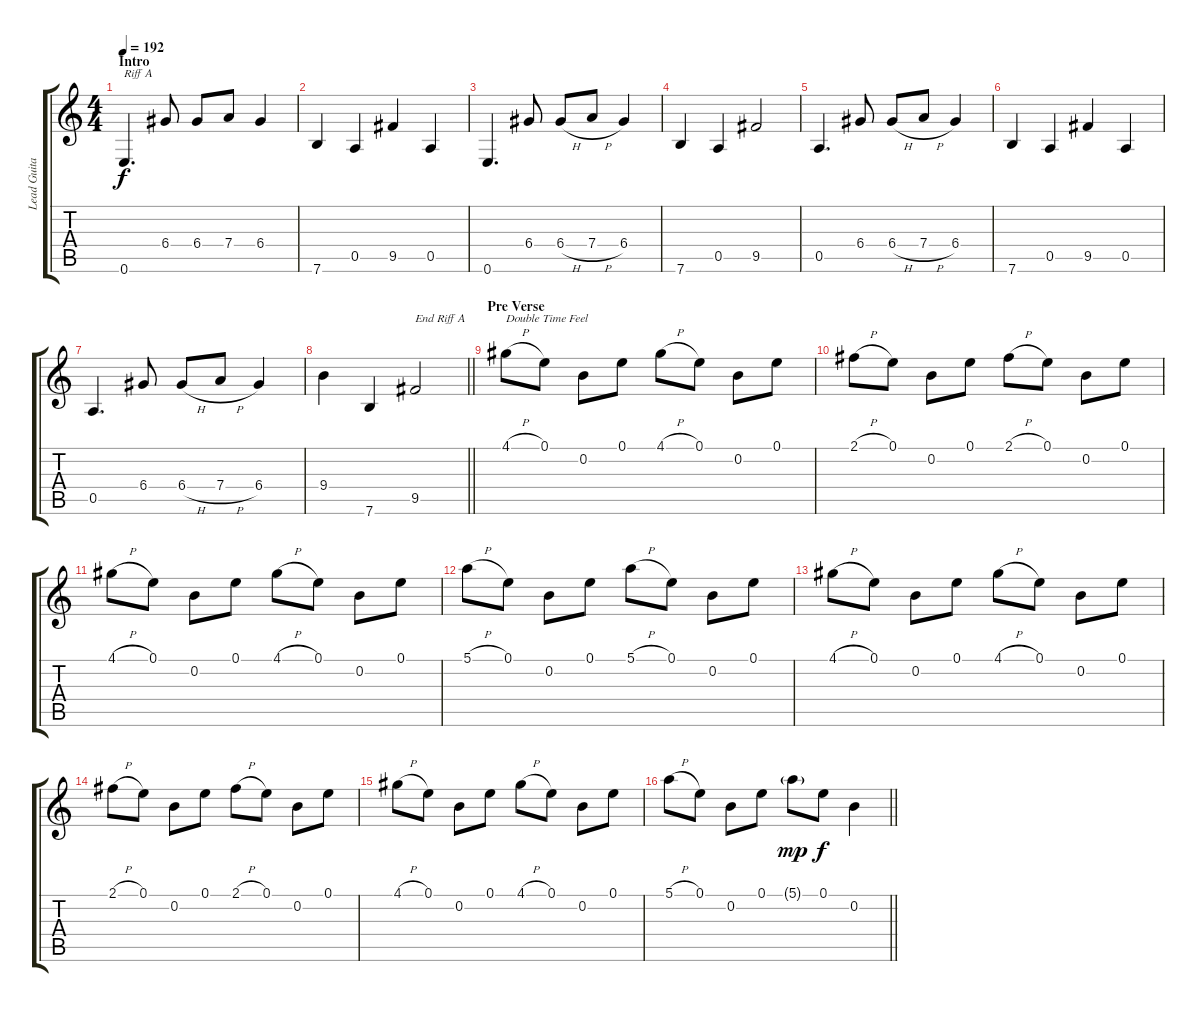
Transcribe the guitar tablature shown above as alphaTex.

\track ("Lead Guitar" "Lead Guita") {instrument distortionguitar}
\staff {score tabs}
\tuning (E4 B3 G3 D3 A2 E2) {hide}
\ts (4 4)
\section ("" "Intro")
\tempo 192
\clef g2
\ks c
0.6.4{d txt "Riff A" dy f instrument distortionguitar} 6.4.8 6.4.8 7.4.8 6.4.4 |
7.6.4 0.5.4 9.5.4 0.5.4 |
0.6.4{d} 6.4.8 6.4{h}.8 7.4{h}.8 6.4.4 |
7.6.4 0.5.4 9.5.2 |
0.5.4{d} 6.4.8 6.4{h}.8 7.4{h}.8 6.4.4 |
7.6.4 0.5.4 9.5.4 0.5.4 |
0.5.4{d} 6.4.8 6.4{h}.8 7.4{h}.8 6.4.4 |
\barLineRight lightlight
9.4.4 7.6.4 9.5.2{txt "End Riff A"} |
\section ("" "Pre Verse")
4.1{h}.8{txt "Double Time Feel"} 0.1.8 0.2.8 0.1.8 4.1{h}.8 0.1.8 0.2.8 0.1.8 |
2.1{h}.8 0.1.8 0.2.8 0.1.8 2.1{h}.8 0.1.8 0.2.8 0.1.8 |
4.1{h}.8 0.1.8 0.2.8 0.1.8 4.1{h}.8 0.1.8 0.2.8 0.1.8 |
5.1{h}.8 0.1.8 0.2.8 0.1.8 5.1{h}.8 0.1.8 0.2.8 0.1.8 |
4.1{h}.8 0.1.8 0.2.8 0.1.8 4.1{h}.8 0.1.8 0.2.8 0.1.8 |
2.1{h}.8 0.1.8 0.2.8 0.1.8 2.1{h}.8 0.1.8 0.2.8 0.1.8 |
4.1{h}.8 0.1.8 0.2.8 0.1.8 4.1{h}.8 0.1.8 0.2.8 0.1.8 |
\barLineRight lightlight
5.1{h}.8 0.1.8 0.2.8 0.1.8 5.1{g}.8{dy mp} 0.1.8{dy f} 0.2.4
